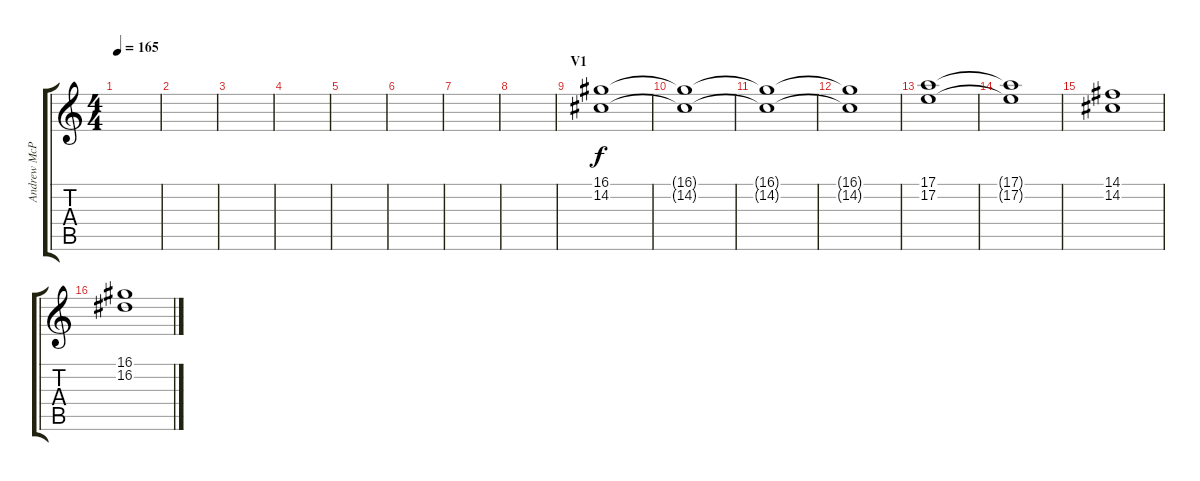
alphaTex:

\track ("Andrew McPauls (Keyb)" "Andrew McP") {instrument choiraahs}
\staff {score tabs}
\tuning (E4 B3 G3 D3 A2 E2) {hide}
\ts (4 4)
\tempo 165
\clef g2
\ks c
|
|
|
|
|
|
|
|
\section ("" "V1")
(16.1 14.2).1 |
(16.1{t} 14.2{t}).1 |
(16.1{t} 14.2{t}).1 |
(16.1{t} 14.2{t}).1 |
(17.1 17.2).1 |
(17.1{t} 17.2{t}).1 |
(14.1 14.2).1 |
(16.1 16.2).1
